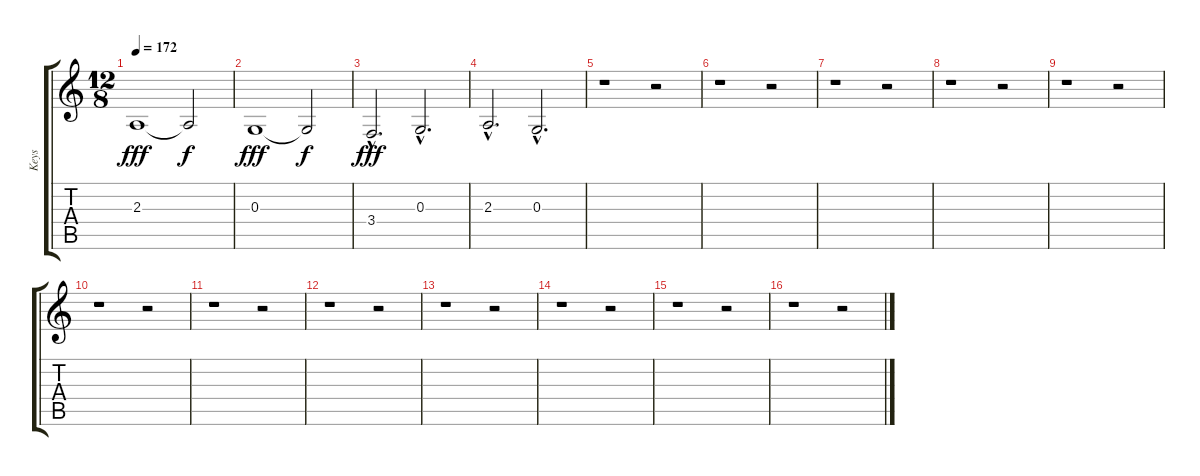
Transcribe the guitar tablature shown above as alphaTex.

\track ("Keys" "Keys") {instrument fx4atmosphere}
\staff {score tabs}
\tuning (E4 B3 G3 D3 A2 E2) {hide}
\ts (12 8)
\tempo 172
\clef g2
\ks c
2.3.1{dy fff} 2.3{t}.2{dy f} |
0.3.1{dy fff} 0.3{t}.2{dy f} |
3.4{hac}.2{d dy fff} 0.3{hac}.2{d} |
2.3{hac}.2{d} 0.3{hac}.2{d} |
r.1 r.2 |
r.1 r.2 |
r.1 r.2 |
r.1 r.2 |
r.1 r.2 |
r.1 r.2 |
r.1 r.2 |
r.1 r.2 |
r.1 r.2 |
r.1 r.2 |
r.1 r.2 |
r.1 r.2
